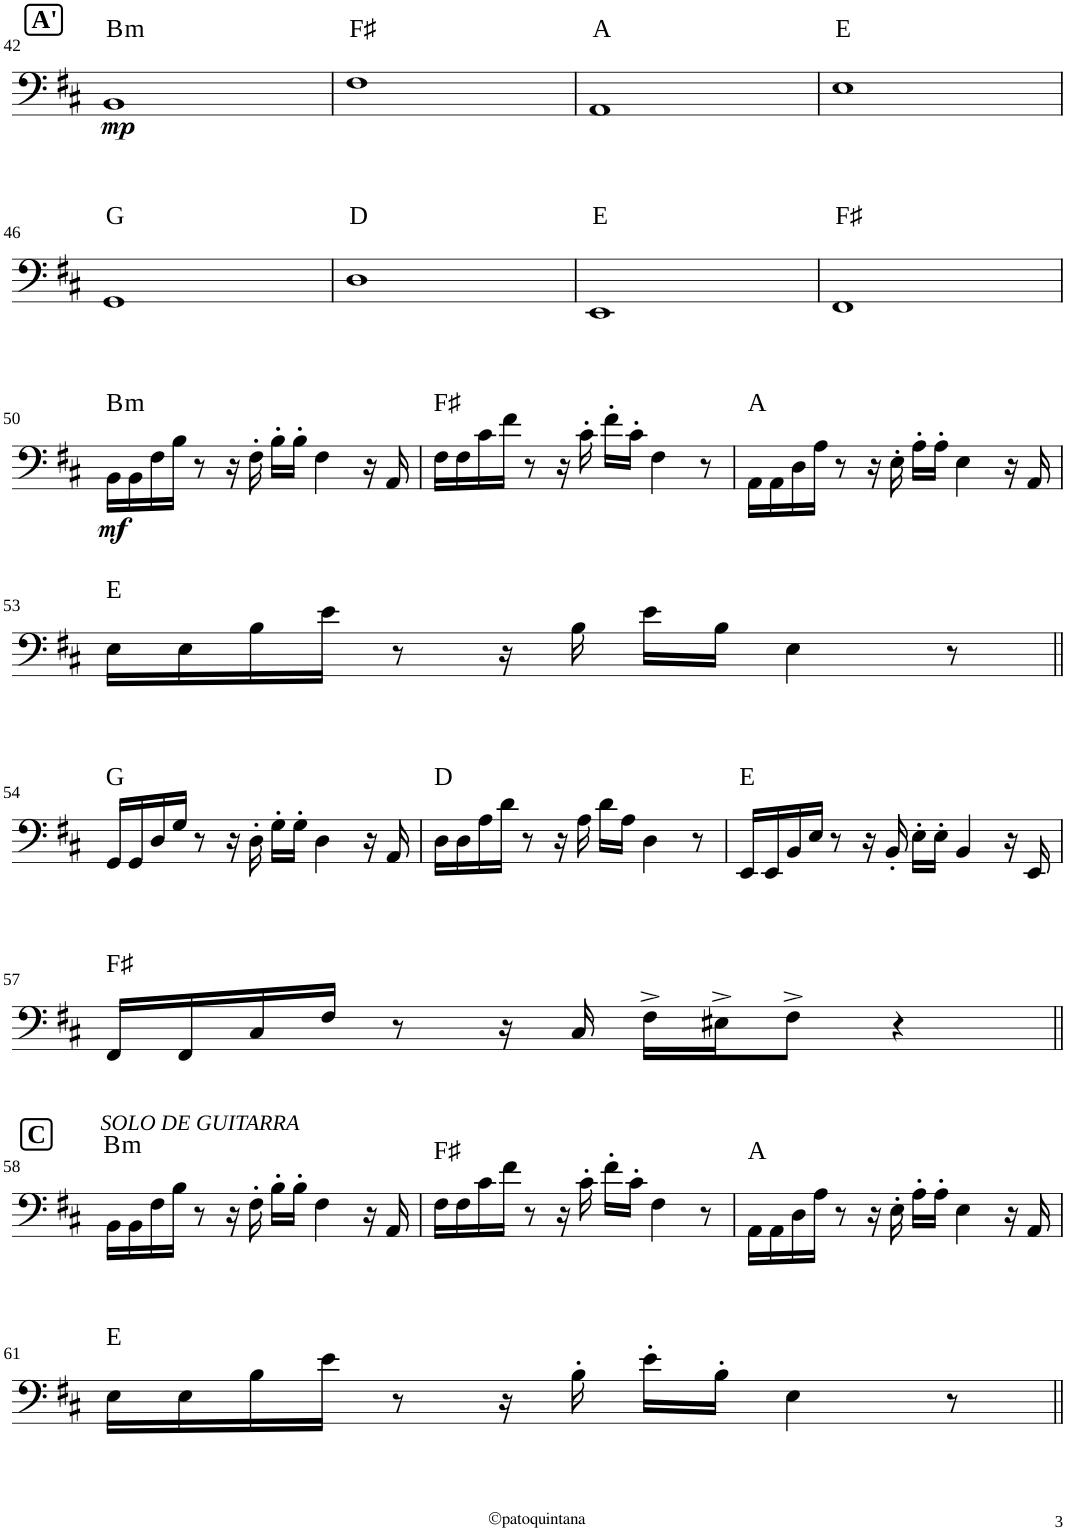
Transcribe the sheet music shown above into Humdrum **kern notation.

**kern	**dynam	**harte
*part1	*part1	*part1
*staff1	*staff1	*
*I"Electric Bass	*	*
*I'El. B.	*	*
!!LO:PB:g=z
*clefF4	*	*
*Trd7c12	*	*
*k[f#c#]	*	*
*D:	*	*
*M4/4	*	*
!!LO:REH:place=s1:a:B:cj:fs=12:t=A'
=42	=42	=42
!	!LO:DY:b	!LO:H:kt=m
1BB	mp	B:min
=43	=43	=43
1F#	.	F#:maj
=44	=44	=44
1AA	.	A:maj
=45	=45	=45
1E	.	E:maj
!!LO:LB:g=z
=46	=46	=46
1GG	.	G:maj
=47	=47	=47
1D	.	D:maj
=48	=48	=48
1EE	.	E:maj
=49	=49	=49
1FF#	.	F#:maj
!!LO:LB:g=z
=50	=50	=50
!	!LO:DY:b	!LO:H:kt=m
16BB\LL	mf	B:min
16BB\	.	.
16F#\	.	.
16B\JJ	.	.
8r	.	.
16r	.	.
16F#'\	.	.
16B'\LL	.	.
16B'\JJ	.	.
4F#\	.	.
16r	.	.
16AA/	.	.
=51	=51	=51
16F#\LL	.	F#:maj
16F#\	.	.
16c#\	.	.
16f#\JJ	.	.
8r	.	.
16r	.	.
16c#'\	.	.
16f#'\LL	.	.
16c#'\JJ	.	.
4F#\	.	.
8r	.	.
=52	=52	=52
16AA\LL	.	A:maj
16AA\	.	.
16D\	.	.
16A\JJ	.	.
8r	.	.
16r	.	.
16E'\	.	.
16A'\LL	.	.
16A'\JJ	.	.
4E\	.	.
16r	.	.
16AA/	.	.
!!LO:LB:g=z
=53	=53	=53
16E\LL	.	E:maj
16E\	.	.
16B\	.	.
16e\JJ	.	.
8r	.	.
16r	.	.
16B\	.	.
16e\LL	.	.
16B\JJ	.	.
4E\	.	.
8r	.	.
!!LO:LB:g=z
=54||	=54||	=54||
16GG/LL	.	G:maj
16GG/	.	.
16D/	.	.
16G/JJ	.	.
8r	.	.
16r	.	.
16D'\	.	.
16G'\LL	.	.
16G'\JJ	.	.
4D\	.	.
16r	.	.
16AA/	.	.
=55	=55	=55
16D\LL	.	D:maj
16D\	.	.
16A\	.	.
16d\JJ	.	.
8r	.	.
16r	.	.
16A\	.	.
16d\LL	.	.
16A\JJ	.	.
4D\	.	.
8r	.	.
=56	=56	=56
16EE/LL	.	E:maj
16EE/	.	.
16BB/	.	.
16E/JJ	.	.
8r	.	.
16r	.	.
16BB'/	.	.
16E'\LL	.	.
16E'\JJ	.	.
4BB/	.	.
16r	.	.
16EE/	.	.
!!LO:LB:g=z
=57	=57	=57
16FF#/LL	.	F#:maj
16FF#/	.	.
16C#/	.	.
16F#/JJ	.	.
8r	.	.
16r	.	.
16C#/	.	.
16F#^\LL	.	.
16E#X^\J	.	.
8F#^\J	.	.
4r	.	.
!!LO:LB:g=z
!!LO:REH:place=s1:a:B:cj:fs=12:t=C
=58||	=58||	=58||
!LO:TX:a:i:t=SOLO DE GUITARRA	!	!LO:H:kt=m
16BB\LL	.	B:min
16BB\	.	.
16F#\	.	.
16B\JJ	.	.
8r	.	.
16r	.	.
16F#'\	.	.
16B'\LL	.	.
16B'\JJ	.	.
4F#\	.	.
16r	.	.
16AA/	.	.
=59	=59	=59
16F#\LL	.	F#:maj
16F#\	.	.
16c#\	.	.
16f#\JJ	.	.
8r	.	.
16r	.	.
16c#'\	.	.
16f#'\LL	.	.
16c#'\JJ	.	.
4F#\	.	.
8r	.	.
=60	=60	=60
16AA\LL	.	A:maj
16AA\	.	.
16D\	.	.
16A\JJ	.	.
8r	.	.
16r	.	.
16E'\	.	.
16A'\LL	.	.
16A'\JJ	.	.
4E\	.	.
16r	.	.
16AA/	.	.
!!LO:LB:g=z
=61	=61	=61
16E\LL	.	E:maj
16E\	.	.
16B\	.	.
16e\JJ	.	.
8r	.	.
16r	.	.
16B'\	.	.
16e'\LL	.	.
16B'\JJ	.	.
4E\	.	.
8r	.	.
=||	=||	=||
*-	*-	*-
